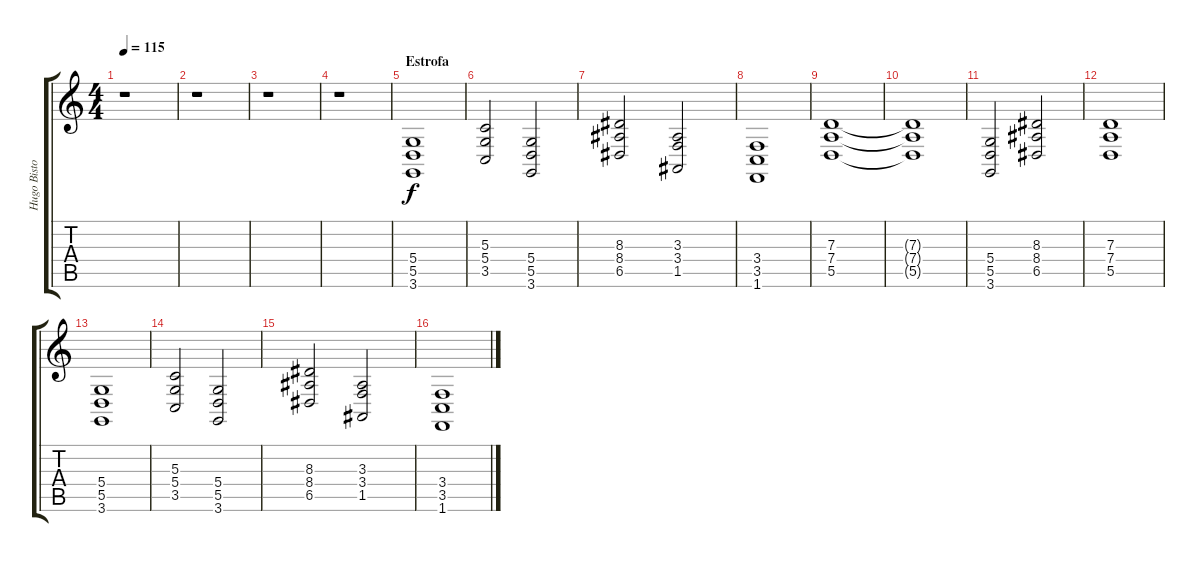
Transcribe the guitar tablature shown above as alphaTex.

\track ("Hugo Bistolfi" "Hugo Bisto") {instrument synthstrings1}
\staff {score tabs}
\tuning (E4 B3 G3 D3 A2 E2) {hide}
\ts (4 4)
\tempo 115
\clef g2
\ks c
r.1{dy f} |
r.1 |
r.1 |
r.1 |
\section ("" "Estrofa")
(5.4 5.5 3.6).1 |
(5.3 5.4 3.5).2 (5.4 5.5 3.6).2 |
(8.3 8.4 6.5).2 (3.3 3.4 1.5).2 |
(3.4 3.5 1.6).1 |
(7.3 7.4 5.5).1 |
(7.3{t} 7.4{t} 5.5{t}).1 |
(5.4 5.5 3.6).2 (8.3 8.4 6.5).2 |
(7.3 7.4 5.5).1 |
(5.4 5.5 3.6).1 |
(5.3 5.4 3.5).2 (5.4 5.5 3.6).2 |
(8.3 8.4 6.5).2 (3.3 3.4 1.5).2 |
(3.4 3.5 1.6).1
